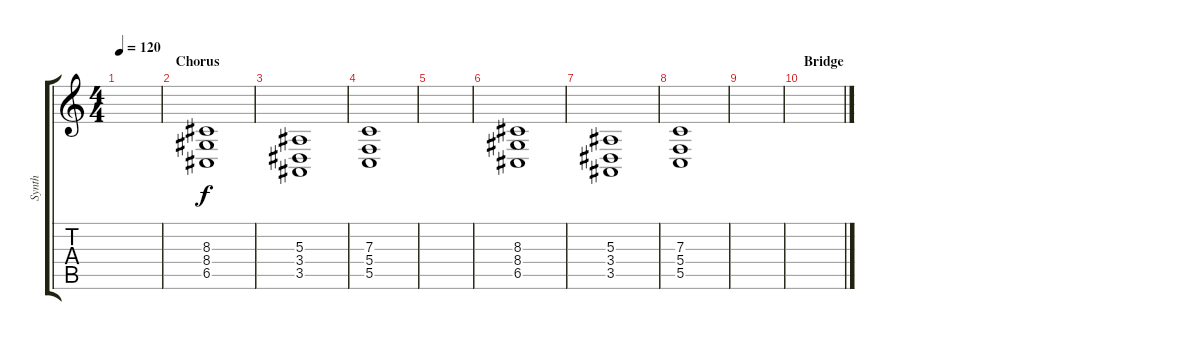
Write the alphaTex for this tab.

\track ("Synth" "Synth") {instrument synthstrings1}
\staff {score tabs}
\tuning (D4 A3 F3 C3 G2 C2) {hide}
\ts (4 4)
\tempo 120
\clef g2
\ks c
|
\section ("" "Chorus")
(8.3 8.4 6.5).1 |
(5.3 3.4 3.5).1 |
(7.3 5.4 5.5).1 |
|
(8.3 8.4 6.5).1 |
(5.3 3.4 3.5).1 |
(7.3 5.4 5.5).1 |
|
\section ("" "Bridge")
